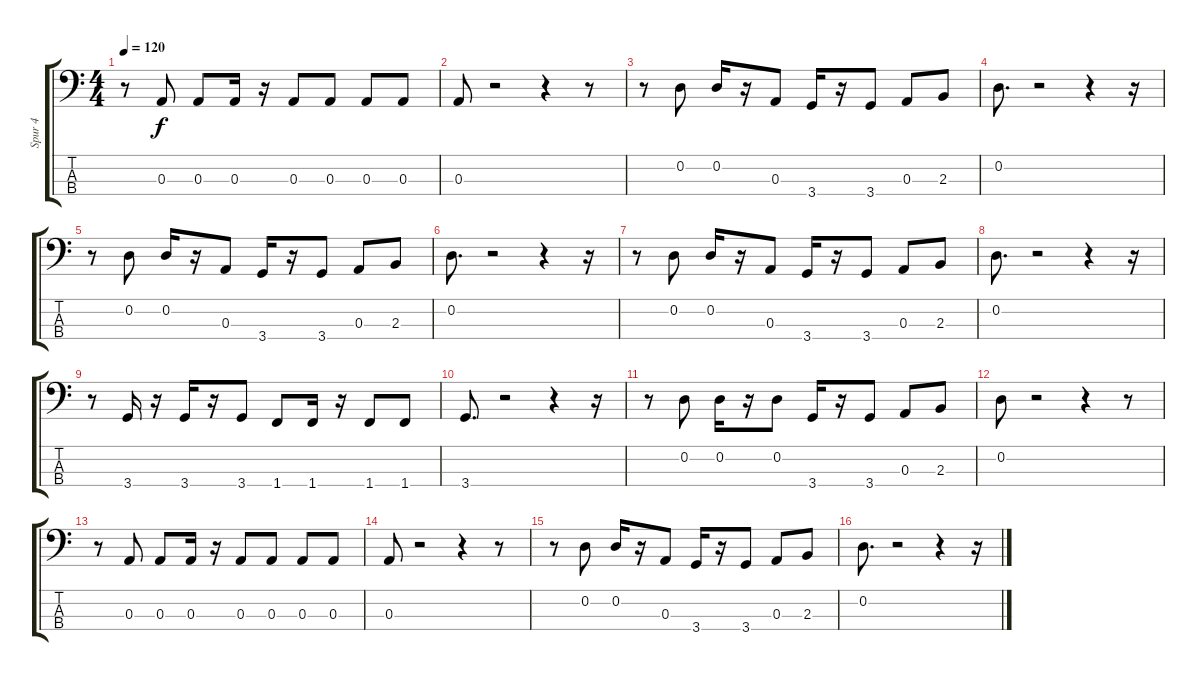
\track ("Spur 4" "Spur 4") {instrument electricbassfinger}
\staff {score tabs}
\tuning (G2 D2 A1 E1) {hide}
\ts (4 4)
\tempo 120
\clef f4
\ks c
r.8{dy f} 0.3.8 0.3.8 0.3.16 r.16 0.3.8 0.3.8 0.3.8 0.3.8 |
0.3.8 r.2 r.4 r.8 |
r.8 0.2.8 0.2.16 r.16 0.3.8 3.4.16 r.16 3.4.8 0.3.8 2.3.8 |
0.2.8{d} r.2 r.4 r.16 |
r.8 0.2.8 0.2.16 r.16 0.3.8 3.4.16 r.16 3.4.8 0.3.8 2.3.8 |
0.2.8{d} r.2 r.4 r.16 |
r.8 0.2.8 0.2.16 r.16 0.3.8 3.4.16 r.16 3.4.8 0.3.8 2.3.8 |
0.2.8{d} r.2 r.4 r.16 |
r.8 3.4.16 r.16 3.4.16 r.16 3.4.8 1.4.8 1.4.16 r.16 1.4.8 1.4.8 |
3.4.8{d} r.2 r.4 r.16 |
r.8 0.2.8 0.2.16 r.16 0.2.8 3.4.16 r.16 3.4.8 0.3.8 2.3.8 |
0.2.8 r.2 r.4 r.8 |
r.8 0.3.8 0.3.8 0.3.16 r.16 0.3.8 0.3.8 0.3.8 0.3.8 |
0.3.8 r.2 r.4 r.8 |
r.8 0.2.8 0.2.16 r.16 0.3.8 3.4.16 r.16 3.4.8 0.3.8 2.3.8 |
0.2.8{d} r.2 r.4 r.16
